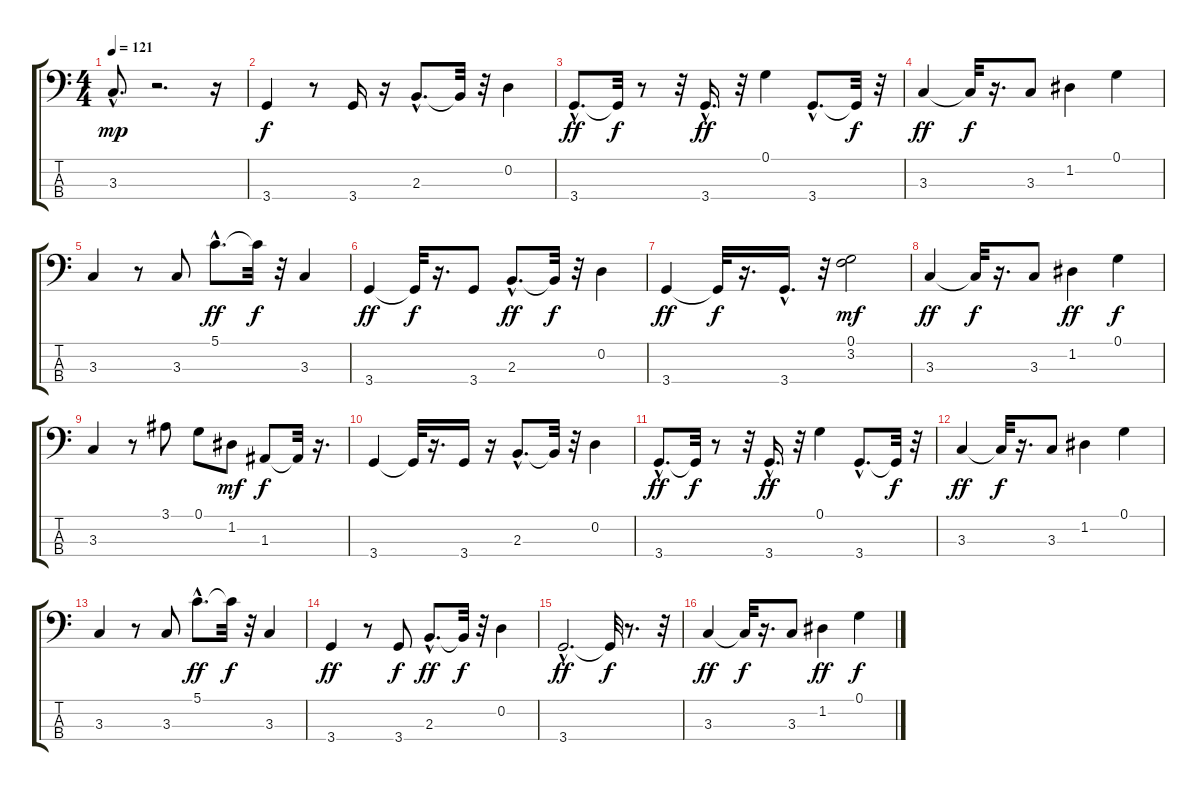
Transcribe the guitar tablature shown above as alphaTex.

\track "" {instrument electricbassfinger}
\staff {score tabs}
\tuning (G2 D2 A1 E1) {hide}
\ts (4 4)
\tempo 121
\clef f4
\ks c
3.3{hac}.8{d dy mp} r.2{d} r.16 |
3.4.4{dy f} r.8 3.4.16 r.16 2.3{hac}.8{d} 2.3{t}.32 r.32 0.2.4 |
3.4{hac}.8{d dy ff} 3.4{t}.32{dy f} r.8 r.32 3.4{hac}.16{d dy ff} r.32 0.1.4 3.4{hac}.8{d} 3.4{t}.32{dy f} r.32 |
3.3.4{dy ff} 3.3{t}.32{dy f} r.16{d} 3.3.8 1.2.4 0.1.4 |
3.3.4 r.8 3.3.8 5.1{hac}.8{d dy ff} 5.1{t}.32{dy f} r.32 3.3.4 |
3.4.4{dy ff} 3.4{t}.32{dy f} r.16{d} 3.4.8 2.3{hac}.8{d dy ff} 2.3{t}.32{dy f} r.32 0.2.4 |
3.4.4{dy ff} 3.4{t}.32{dy f} r.16{d} 3.4{hac}.16{d} r.32 (0.1 3.2).2{dy mf} |
3.3.4{dy ff} 3.3{t}.32{dy f} r.16{d} 3.3.8 1.2.4{dy ff} 0.1.4{dy f} |
3.3.4 r.8 3.1.8 0.1.8 1.2.8{dy mf} 1.3.8{dy f} 1.3{t}.32 r.16{d} |
3.4.4 3.4{t}.32 r.16{d} 3.4.16 r.16 2.3{hac}.8{d} 2.3{t}.32 r.32 0.2.4 |
3.4{hac}.8{d dy ff} 3.4{t}.32{dy f} r.8 r.32 3.4{hac}.16{d dy ff} r.32 0.1.4 3.4{hac}.8{d} 3.4{t}.32{dy f} r.32 |
3.3.4{dy ff} 3.3{t}.32{dy f} r.16{d} 3.3.8 1.2.4 0.1.4 |
3.3.4 r.8 3.3.8 5.1{hac}.8{d dy ff} 5.1{t}.32{dy f} r.32 3.3.4 |
3.4.4{dy ff} r.8 3.4.8{dy f} 2.3{hac}.8{d dy ff} 2.3{t}.32{dy f} r.32 0.2.4 |
3.4{hac}.2{d dy ff} 3.4{t}.32{dy f} r.8{d} r.32 |
3.3.4{dy ff} 3.3{t}.32{dy f} r.16{d} 3.3.8 1.2.4{dy ff} 0.1.4{dy f}
